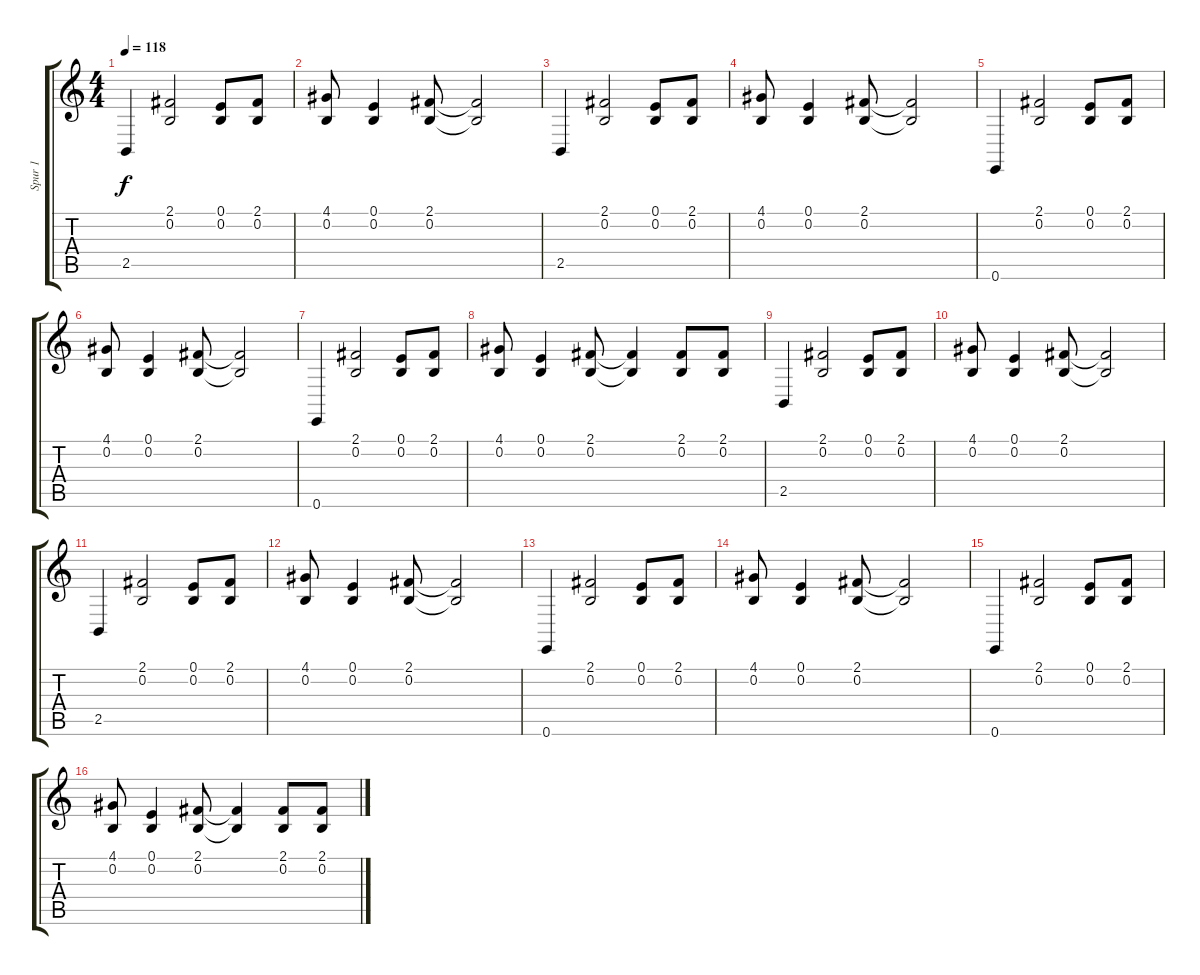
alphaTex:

\track ("Spur 1" "Spur 1") {instrument acousticgrandpiano}
\staff {score tabs}
\tuning (E4 B3 G3 D3 A2 E2) {hide}
\ts (4 4)
\tempo 118
\clef g2
\ks c
2.5.4{dy f instrument choiraahs} (2.1 0.2).2 (0.1 0.2).8 (2.1 0.2).8 |
(4.1 0.2).8 (0.1 0.2).4 (2.1 0.2).8 (2.1{t} 0.2{t}).2 |
2.5.4 (2.1 0.2).2 (0.1 0.2).8 (2.1 0.2).8 |
(4.1 0.2).8 (0.1 0.2).4 (2.1 0.2).8 (2.1{t} 0.2{t}).2 |
0.6.4 (2.1 0.2).2 (0.1 0.2).8 (2.1 0.2).8 |
(4.1 0.2).8 (0.1 0.2).4 (2.1 0.2).8 (2.1{t} 0.2{t}).2 |
0.6.4 (2.1 0.2).2 (0.1 0.2).8 (2.1 0.2).8 |
(4.1 0.2).8 (0.1 0.2).4 (2.1 0.2).8 (2.1{t} 0.2{t}).4 (2.1 0.2).8 (2.1 0.2).8 |
2.5.4{instrument voiceoohs} (2.1 0.2).2 (0.1 0.2).8 (2.1 0.2).8 |
(4.1 0.2).8 (0.1 0.2).4 (2.1 0.2).8 (2.1{t} 0.2{t}).2 |
2.5.4 (2.1 0.2).2 (0.1 0.2).8 (2.1 0.2).8 |
(4.1 0.2).8 (0.1 0.2).4 (2.1 0.2).8 (2.1{t} 0.2{t}).2 |
0.6.4 (2.1 0.2).2 (0.1 0.2).8 (2.1 0.2).8 |
(4.1 0.2).8 (0.1 0.2).4 (2.1 0.2).8 (2.1{t} 0.2{t}).2 |
0.6.4 (2.1 0.2).2 (0.1 0.2).8 (2.1 0.2).8 |
(4.1 0.2).8 (0.1 0.2).4 (2.1 0.2).8 (2.1{t} 0.2{t}).4 (2.1 0.2).8 (2.1 0.2).8
